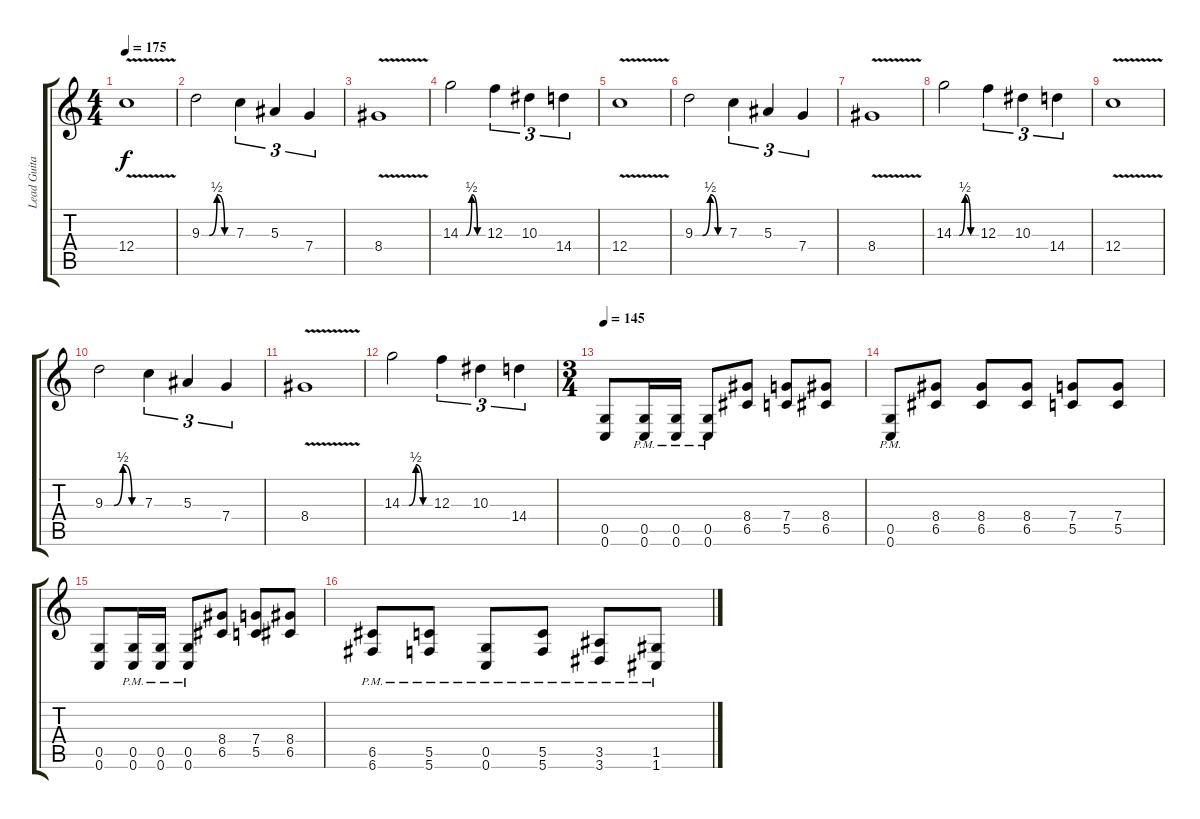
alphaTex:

\track ("Lead Guitar" "Lead Guita") {instrument distortionguitar}
\staff {score tabs}
\tuning (D4 A3 F3 C3 G2 C2) {hide}
\ts (4 4)
\tempo 175
\clef g2
\ks c
12.4{v}.1{dy f} |
9.3{be (custom 0 0 15 0 30 2 45 0 60 0)}.2 7.3.4{tu (3 2)} 5.3.4{tu (3 2)} 7.4.4{tu (3 2)} |
8.4{v}.1 |
14.3{be (custom 0 0 15 0 30 2 45 0 60 0)}.2 12.3.4{tu (3 2)} 10.3.4{tu (3 2)} 14.4.4{tu (3 2)} |
12.4{v}.1 |
9.3{be (custom 0 0 15 0 30 2 45 0 60 0)}.2 7.3.4{tu (3 2)} 5.3.4{tu (3 2)} 7.4.4{tu (3 2)} |
8.4{v}.1 |
14.3{be (custom 0 0 15 0 30 2 45 0 60 0)}.2 12.3.4{tu (3 2)} 10.3.4{tu (3 2)} 14.4.4{tu (3 2)} |
12.4{v}.1 |
9.3{be (custom 0 0 15 0 30 2 45 0 60 0)}.2 7.3.4{tu (3 2)} 5.3.4{tu (3 2)} 7.4.4{tu (3 2)} |
8.4{v}.1 |
14.3{be (custom 0 0 15 0 30 2 45 0 60 0)}.2 12.3.4{tu (3 2)} 10.3.4{tu (3 2)} 14.4.4{tu (3 2)} |
\ts (3 4)
\tempo 145
(0.5 0.6).8 (0.5{pm} 0.6{pm}).16 (0.5{pm} 0.6{pm}).16 (0.5{pm} 0.6{pm}).8 (8.4 6.5).8 (7.4 5.5).8 (8.4 6.5).8 |
(0.5{pm} 0.6{pm}).8 (8.4 6.5).8 (8.4 6.5).8 (8.4 6.5).8 (7.4 5.5).8 (7.4 5.5).8 |
(0.5 0.6).8 (0.5{pm} 0.6{pm}).16 (0.5{pm} 0.6{pm}).16 (0.5{pm} 0.6{pm}).8 (8.4 6.5).8 (7.4 5.5).8 (8.4 6.5).8 |
(6.5{pm} 6.6{pm}).8 (5.5{pm} 5.6{pm}).8 (0.5{pm} 0.6{pm}).8 (5.5{pm} 5.6{pm}).8 (3.5{pm} 3.6{pm}).8 (1.5{pm} 1.6{pm}).8
